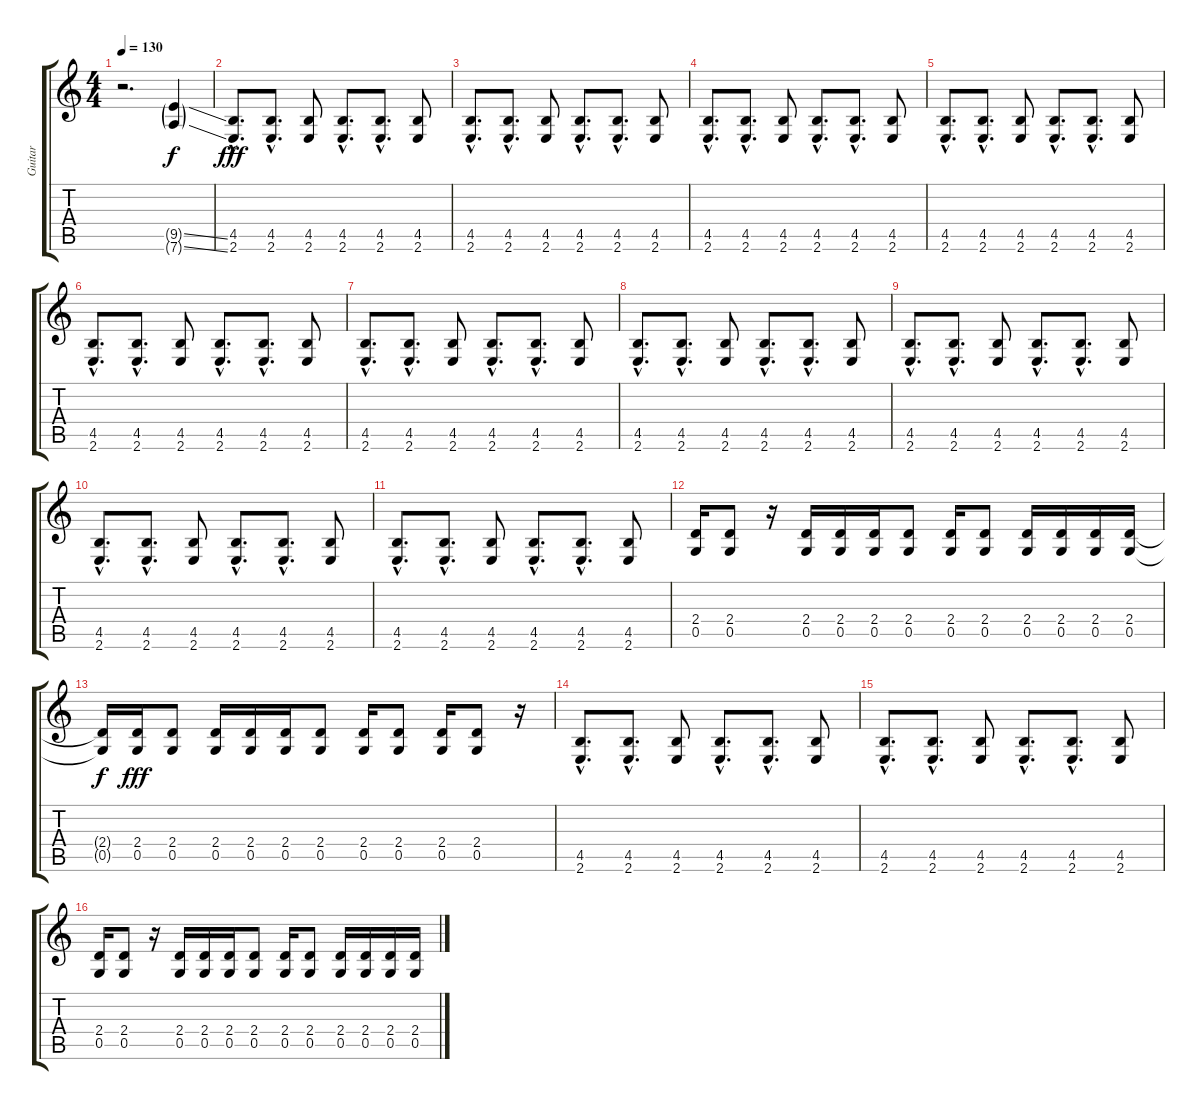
\track ("Guitar" "Guitar") {instrument distortionguitar}
\staff {score tabs}
\tuning (D4 A3 F3 C3 G2 D2) {hide}
\ts (4 4)
\tempo 130
\clef g2
\ks c
r.2{d dy fff} (9.5{ss g} 7.6{ss g}).4{dy f} |
(4.5{hac} 2.6{hac}).8{d dy fff} (4.5{hac} 2.6{hac}).8{d} (4.5 2.6).8 (4.5{hac} 2.6{hac}).8{d} (4.5{hac} 2.6{hac}).8{d} (4.5 2.6).8 |
(4.5{hac} 2.6{hac}).8{d} (4.5{hac} 2.6{hac}).8{d} (4.5 2.6).8 (4.5{hac} 2.6{hac}).8{d} (4.5{hac} 2.6{hac}).8{d} (4.5 2.6).8 |
(4.5{hac} 2.6{hac}).8{d} (4.5{hac} 2.6{hac}).8{d} (4.5 2.6).8 (4.5{hac} 2.6{hac}).8{d} (4.5{hac} 2.6{hac}).8{d} (4.5 2.6).8 |
(4.5{hac} 2.6{hac}).8{d} (4.5{hac} 2.6{hac}).8{d} (4.5 2.6).8 (4.5{hac} 2.6{hac}).8{d} (4.5{hac} 2.6{hac}).8{d} (4.5 2.6).8 |
(4.5{hac} 2.6{hac}).8{d} (4.5{hac} 2.6{hac}).8{d} (4.5 2.6).8 (4.5{hac} 2.6{hac}).8{d} (4.5{hac} 2.6{hac}).8{d} (4.5 2.6).8 |
(4.5{hac} 2.6{hac}).8{d} (4.5{hac} 2.6{hac}).8{d} (4.5 2.6).8 (4.5{hac} 2.6{hac}).8{d} (4.5{hac} 2.6{hac}).8{d} (4.5 2.6).8 |
(4.5{hac} 2.6{hac}).8{d} (4.5{hac} 2.6{hac}).8{d} (4.5 2.6).8 (4.5{hac} 2.6{hac}).8{d} (4.5{hac} 2.6{hac}).8{d} (4.5 2.6).8 |
(4.5{hac} 2.6{hac}).8{d} (4.5{hac} 2.6{hac}).8{d} (4.5 2.6).8 (4.5{hac} 2.6{hac}).8{d} (4.5{hac} 2.6{hac}).8{d} (4.5 2.6).8 |
(4.5{hac} 2.6{hac}).8{d} (4.5{hac} 2.6{hac}).8{d} (4.5 2.6).8 (4.5{hac} 2.6{hac}).8{d} (4.5{hac} 2.6{hac}).8{d} (4.5 2.6).8 |
(4.5{hac} 2.6{hac}).8{d} (4.5{hac} 2.6{hac}).8{d} (4.5 2.6).8 (4.5{hac} 2.6{hac}).8{d} (4.5{hac} 2.6{hac}).8{d} (4.5 2.6).8 |
(2.4 0.5).16 (2.4 0.5).8 r.16 (2.4 0.5).16 (2.4 0.5).16 (2.4 0.5).16 (2.4 0.5).8 (2.4 0.5).16 (2.4 0.5).8 (2.4 0.5).16 (2.4 0.5).16 (2.4 0.5).16 (2.4 0.5).16 |
(2.4{t} 0.5{t}).16{dy f} (2.4 0.5).16{dy fff} (2.4 0.5).8 (2.4 0.5).16 (2.4 0.5).16 (2.4 0.5).16 (2.4 0.5).8 (2.4 0.5).16 (2.4 0.5).8 (2.4 0.5).16 (2.4 0.5).8 r.16 |
(4.5{hac} 2.6{hac}).8{d} (4.5{hac} 2.6{hac}).8{d} (4.5 2.6).8 (4.5{hac} 2.6{hac}).8{d} (4.5{hac} 2.6{hac}).8{d} (4.5 2.6).8 |
(4.5{hac} 2.6{hac}).8{d} (4.5{hac} 2.6{hac}).8{d} (4.5 2.6).8 (4.5{hac} 2.6{hac}).8{d} (4.5{hac} 2.6{hac}).8{d} (4.5 2.6).8 |
(2.4 0.5).16 (2.4 0.5).8 r.16 (2.4 0.5).16 (2.4 0.5).16 (2.4 0.5).16 (2.4 0.5).8 (2.4 0.5).16 (2.4 0.5).8 (2.4 0.5).16 (2.4 0.5).16 (2.4 0.5).16 (2.4 0.5).16
